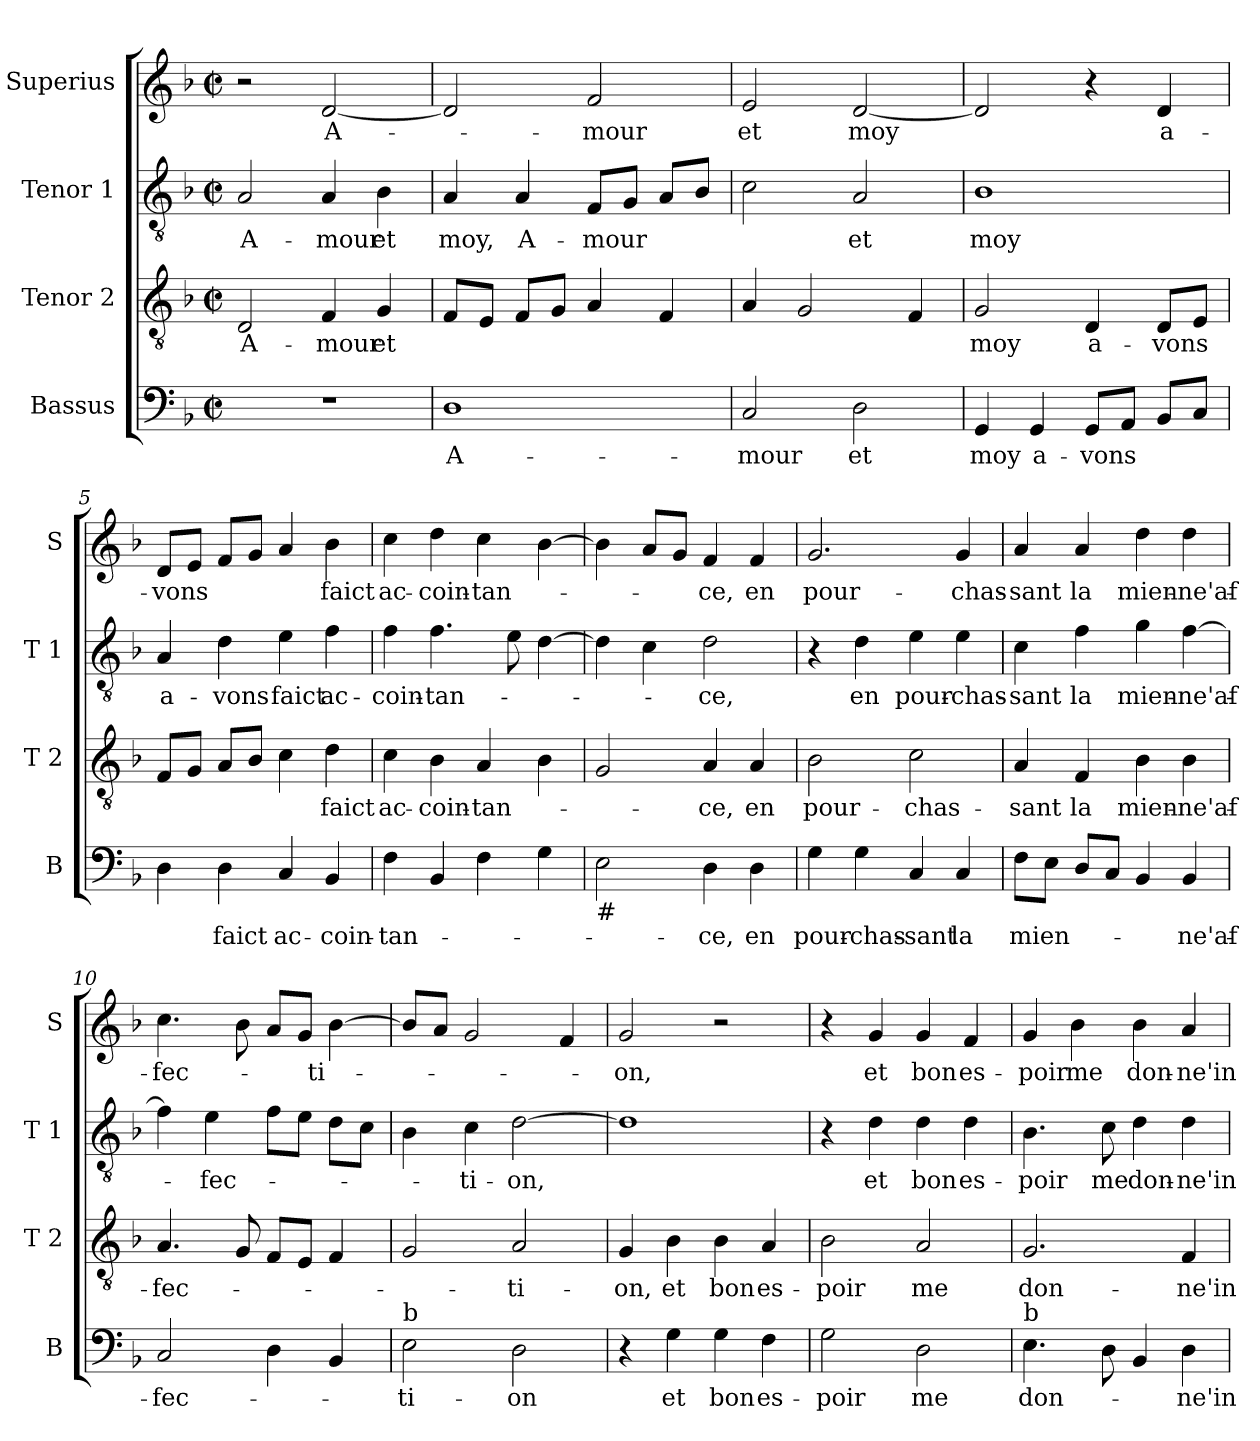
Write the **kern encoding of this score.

**kern	**text	**kern	**text	**kern	**text	**kern	**text
*part4	*part4	*part3	*part3	*part2	*part2	*part1	*part1
*staff4	*staff4	*staff3	*staff3	*staff2	*staff2	*staff1	*staff1
*I"Bassus	*	*I"Tenor 2	*	*I"Tenor 1	*	*I"Superius	*
*I'B	*	*I'T 2	*	*I'T 1	*	*I'S	*
*clefF4	*	*clefGv2	*	*clefGv2	*	*clefG2	*
*k[b-]	*	*k[b-]	*	*k[b-]	*	*k[b-]	*
*F:	*	*F:	*	*F:	*	*F:	*
*M2/2	*	*M2/2	*	*M2/2	*	*M2/2	*
*met(c|)	*	*met(c|)	*	*met(c|)	*	*met(c|)	*
=1	=1	=1	=1	=1	=1	=1	=1
!	!	!	!LO:LY:b	!	!LO:LY:b	!	!
1r	.	2D/	A-	2A/	A-	2r	.
!	!	!	!LO:LY:b	!	!LO:LY:b	!	!LO:LY:b
.	.	4F/	-mour	4A/	-mour	[2d/	A-
!	!	!	!LO:LY:b	!	!LO:LY:b	!	!
.	.	4G/	et	4B-\	et	.	.
=2	=2	=2	=2	=2	=2	=2	=2
!	!LO:LY:b	!	!	!	!LO:LY:b	!	!
1D	A-	8F/L	.	4A/	moy,	2d/]	.
.	.	8E/J	.	.	.	.	.
!	!	!	!	!	!LO:LY:b	!	!
.	.	8F/L	.	4A/	A-	.	.
.	.	8G/J	.	.	.	.	.
!	!	!	!	!	!LO:LY:b	!	!LO:LY:b
.	.	4A/	.	8F/L	-mour	2f/	-mour
.	.	.	.	8G/J	.	.	.
.	.	4F/	.	8A/L	.	.	.
.	.	.	.	8B-/J	.	.	.
=3	=3	=3	=3	=3	=3	=3	=3
!	!LO:LY:b	!	!	!	!	!	!LO:LY:b
2C/	-mour	4A/	.	2c\	.	2e/	et
.	.	2G/	.	.	.	.	.
!	!LO:LY:b	!	!	!	!LO:LY:b	!	!LO:LY:b
2D\	et	.	.	2A/	et	[2d/	moy
.	.	4F/	.	.	.	.	.
=4	=4	=4	=4	=4	=4	=4	=4
!	!LO:LY:b	!	!LO:LY:b	!	!LO:LY:b	!	!
4GG/	moy	2G/	moy	1B-	moy	2d/]	.
!	!LO:LY:b	!	!	!	!	!	!
4GG/	a-	.	.	.	.	.	.
!	!LO:LY:b	!	!LO:LY:b	!	!	!	!
8GG/L	-vons	4D/	a-	.	.	4r	.
8AA/J	.	.	.	.	.	.	.
!	!	!	!LO:LY:b	!	!	!	!LO:LY:b
8BB-/L	.	8D/L	-vons	.	.	4d/	a-
8C/J	.	8E/J	.	.	.	.	.
=5	=5	=5	=5	=5	=5	=5	=5
!	!	!	!	!	!LO:LY:b	!	!LO:LY:b
4D\	.	8F/L	.	4A/	a-	8d/L	-vons
.	.	8G/J	.	.	.	8e/J	.
!	!LO:LY:b	!	!	!	!LO:LY:b	!	!
4D\	faict	8A/L	.	4d\	-vons	8f/L	.
.	.	8B-/J	.	.	.	8g/J	.
!	!LO:LY:b	!	!	!	!LO:LY:b	!	!
4C/	ac-	4c\	.	4e\	faict	4a/	.
!	!LO:LY:b	!	!LO:LY:b	!	!LO:LY:b	!	!LO:LY:b
4BB-/	-coin-	4d\	faict	4f\	ac-	4b-\	faict
!!LO:LB:g=z
=6	=6	=6	=6	=6	=6	=6	=6
!	!LO:LY:b	!	!LO:LY:b	!	!LO:LY:b	!	!LO:LY:b
4F\	-tan-	4c\	ac-	4f\	-coin-	4cc\	ac-
!	!	!	!LO:LY:b	!	!LO:LY:b	!	!LO:LY:b
4BB-/	.	4B-\	-coin-	4.f\	-tan-	4dd\	-coin-
!	!	!	!LO:LY:b	!	!	!	!LO:LY:b
4F\	.	4A/	-tan-	.	.	4cc\	-tan-
.	.	.	.	8e\	.	.	.
4G\	.	4B-\	.	[4d\	.	[4b-\	.
=7	=7	=7	=7	=7	=7	=7	=7
!LO:TX:b:t=#	!	!	!	!	!	!	!
2E\	.	2G/	.	4d\]	.	4b-\]	.
.	.	.	.	4c\	.	8a/L	.
.	.	.	.	.	.	8g/J	.
!	!LO:LY:b	!	!LO:LY:b	!	!LO:LY:b	!	!LO:LY:b
4D\	-ce,	4A/	-ce,	2d\	-ce,	4f/	-ce,
!	!LO:LY:b	!	!LO:LY:b	!	!	!	!LO:LY:b
4D\	en	4A/	en	.	.	4f/	en
=8	=8	=8	=8	=8	=8	=8	=8
!	!LO:LY:b	!	!LO:LY:b	!	!	!	!LO:LY:b
4G\	pour-	2B-\	pour-	4r	.	2.g/	pour-
!	!LO:LY:b	!	!	!	!LO:LY:b	!	!
4G\	-chas-	.	.	4d\	en	.	.
!	!LO:LY:b	!	!LO:LY:b	!	!LO:LY:b	!	!
4C/	-sant	2c\	-chas-	4e\	pour-	.	.
!	!LO:LY:b	!	!	!	!LO:LY:b	!	!LO:LY:b
4C/	la	.	.	4e\	-chas-	4g/	-chas-
=9	=9	=9	=9	=9	=9	=9	=9
!	!LO:LY:b	!	!LO:LY:b	!	!LO:LY:b	!	!LO:LY:b
8F\L	mien-	4A/	-sant	4c\	-sant	4a/	-sant
8E\J	.	.	.	.	.	.	.
!	!	!	!LO:LY:b	!	!LO:LY:b	!	!LO:LY:b
8D/L	.	4F/	la	4f\	la	4a/	la
8C/J	.	.	.	.	.	.	.
!	!	!	!LO:LY:b	!	!LO:LY:b	!	!LO:LY:b
4BB-/	.	4B-\	mien-	4g\	mien-	4dd\	mien-
!	!LO:LY:b	!	!LO:LY:b	!	!LO:LY:b	!	!LO:LY:b
4BB-/	-ne'af-	4B-\	-ne'af-	[4f\	-ne'af-	4dd\	-ne'af-
=10	=10	=10	=10	=10	=10	=10	=10
!	!LO:LY:b	!	!LO:LY:b	!	!	!	!LO:LY:b
2C/	-fec-	4.A/	-fec-	4f\]	.	4.cc\	-fec-
!	!	!	!	!	!LO:LY:b	!	!
.	.	.	.	4e\	-fec-	.	.
.	.	8G/	.	.	.	8b-\	.
4D\	.	8F/L	.	8f\L	.	8a/L	.
.	.	8E/J	.	8e\J	.	8g/J	.
!	!	!	!	!	!	!	!LO:LY:b
4BB-/	.	4F/	.	8d\L	.	[4b-\	-ti-
.	.	.	.	8c\J	.	.	.
!!LO:LB:g=z
=11	=11	=11	=11	=11	=11	=11	=11
!LO:TX:a:t=b	!	!	!	!	!	!	!
!	!LO:LY:b	!	!	!	!	!	!
2E\	-ti-	2G/	.	4B-\	.	8b-/L]	.
.	.	.	.	.	.	8a/J	.
!	!	!	!	!	!LO:LY:b	!	!
.	.	.	.	4c\	-ti-	2g/	.
!	!LO:LY:b	!	!LO:LY:b	!	!LO:LY:b	!	!
2D\	-on	2A/	-ti-	[2d\	-on,	.	.
.	.	.	.	.	.	4f/	.
=12	=12	=12	=12	=12	=12	=12	=12
!	!	!	!LO:LY:b	!	!	!	!LO:LY:b
4r	.	4G/	-on,	1d]	.	2g/	-on,
!	!LO:LY:b	!	!LO:LY:b	!	!	!	!
4G\	et	4B-\	et	.	.	.	.
!	!LO:LY:b	!	!LO:LY:b	!	!	!	!
4G\	bon	4B-\	bon	.	.	2r	.
!	!LO:LY:b	!	!LO:LY:b	!	!	!	!
4F\	es-	4A/	es-	.	.	.	.
=13	=13	=13	=13	=13	=13	=13	=13
!	!LO:LY:b	!	!LO:LY:b	!	!	!	!
2G\	-poir	2B-\	-poir	4r	.	4r	.
!	!	!	!	!	!LO:LY:b	!	!LO:LY:b
.	.	.	.	4d\	et	4g/	et
!	!LO:LY:b	!	!LO:LY:b	!	!LO:LY:b	!	!LO:LY:b
2D\	me	2A/	me	4d\	bon	4g/	bon
!	!	!	!	!	!LO:LY:b	!	!LO:LY:b
.	.	.	.	4d\	es-	4f/	es-
=14	=14	=14	=14	=14	=14	=14	=14
!LO:TX:a:t=b	!	!	!	!	!	!	!
!	!LO:LY:b	!	!LO:LY:b	!	!LO:LY:b	!	!LO:LY:b
4.E\	don-	2.G/	don-	4.B-\	-poir	4g/	-poir
!	!	!	!	!	!	!	!LO:LY:b
.	.	.	.	.	.	4b-\	me
!	!	!	!	!	!LO:LY:b	!	!
8D\	.	.	.	8c\	me	.	.
!	!	!	!	!	!LO:LY:b	!	!LO:LY:b
4BB-/	.	.	.	4d\	don-	4b-\	don-
!	!LO:LY:b	!	!LO:LY:b	!	!LO:LY:b	!	!LO:LY:b
4D\	-ne'in-	4F/	-ne'in-	4d\	-ne'in-	4a/	-ne'in-
=	=	=	=	=	=	=	=
*-	*-	*-	*-	*-	*-	*-	*-
